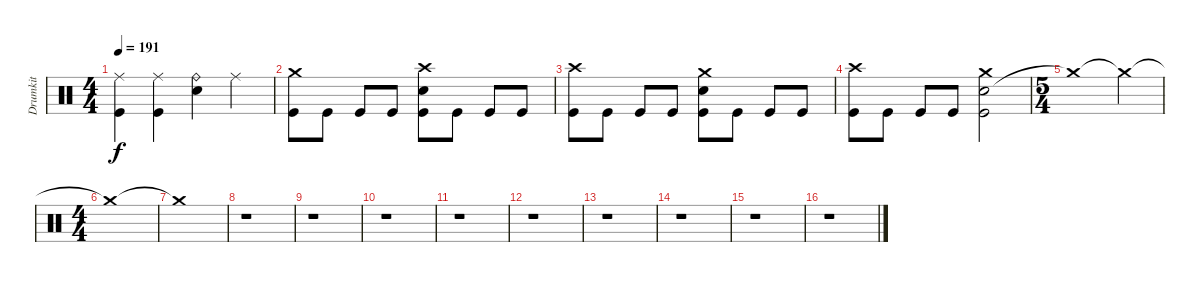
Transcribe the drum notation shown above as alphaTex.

\track ("Drumkit" "Drumkit") {instrument percussion}
\staff {score}
\articulation defaults
\ts (4 4)
\tempo 191
\clef neutral
\ks c
("Ride (middle)" "Kick (hit)").4{dy f} ("Ride (middle)" "Kick (hit)").4 ("Ride (bell)" "Snare (hit) 2").4 "Ride (middle)".4 |
("Kick (hit)" "Crash medium (hit)").8 "Kick (hit)".8 "Kick (hit)".8 "Kick (hit)".8 ("Snare (hit) 2" "Kick (hit)" "Crash high (hit)").8 "Kick (hit)".8 "Kick (hit)".8 "Kick (hit)".8 |
("Kick (hit)" "Crash high (hit)").8 "Kick (hit)".8 "Kick (hit)".8 "Kick (hit)".8 ("Snare (hit) 2" "Kick (hit)" "Crash medium (hit)").8 "Kick (hit)".8 "Kick (hit)".8 "Kick (hit)".8 |
("Kick (hit)" "Crash high (hit)").8 "Kick (hit)".8 "Kick (hit)".8 "Kick (hit)".8 ("Snare (hit) 2" "Kick (hit)" "Crash medium (hit)").2 |
\ts (5 4)
"Crash medium (hit)"{t}.1 "Crash medium (hit)"{t}.4 |
\ts (4 4)
"Crash medium (hit)"{t}.1 |
"Crash medium (hit)"{t}.1 |
r.1 |
r.1 |
r.1 |
r.1 |
r.1 |
r.1 |
r.1 |
r.1 |
r.1
